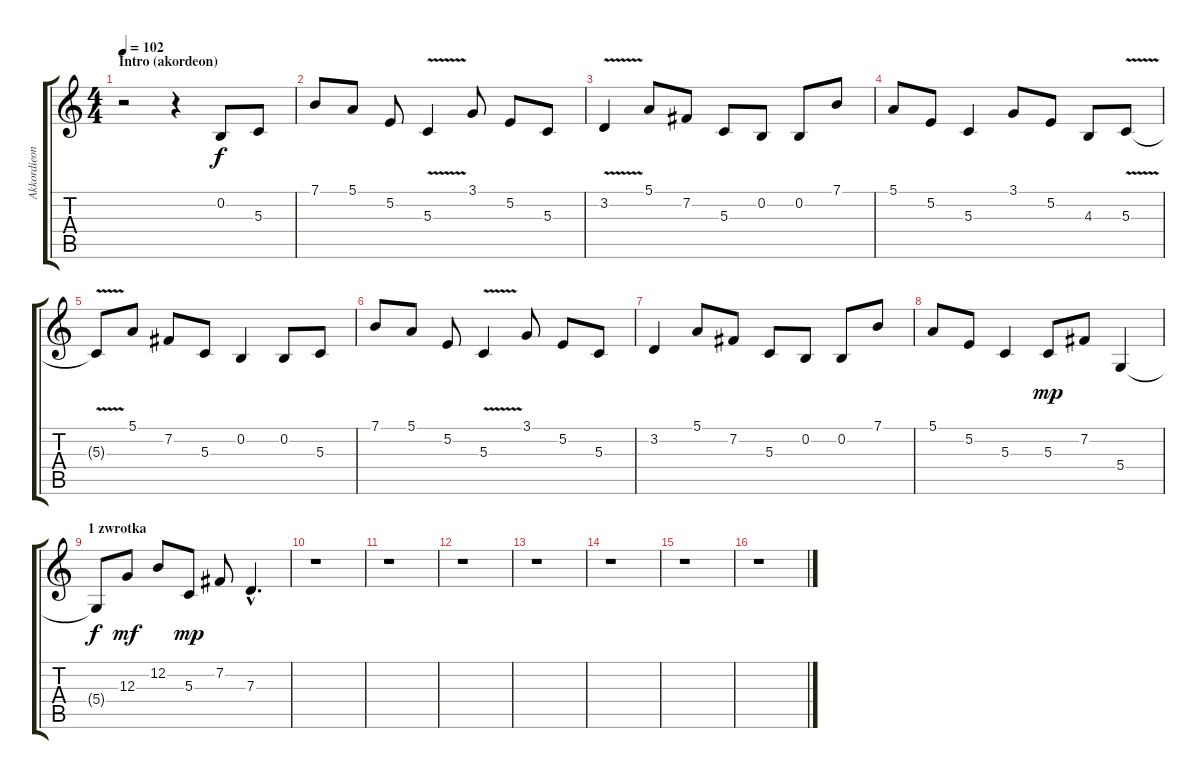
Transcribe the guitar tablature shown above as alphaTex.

\track ("Akkordieon" "Akkordieon") {instrument tangoaccordion}
\staff {score tabs}
\tuning (E4 B3 G3 D3 A2 E2) {hide}
\ts (4 4)
\section ("" "Intro (akordeon)")
\tempo 102
\clef g2
\ks c
r.2{dy f} r.4 0.2.8 5.3.8 |
7.1.8 5.1.8 5.2.8 5.3{v}.4 3.1.8 5.2.8 5.3.8 |
3.2{v}.4 5.1.8 7.2.8 5.3.8 0.2.8 0.2.8 7.1.8 |
5.1.8 5.2.8 5.3.4 3.1.8 5.2.8 4.3.8 5.3{v}.8 |
5.3{t}.8 5.1.8 7.2.8 5.3.8 0.2.4 0.2.8 5.3.8 |
7.1.8 5.1.8 5.2.8 5.3{v}.4 3.1.8 5.2.8 5.3.8 |
3.2.4 5.1.8 7.2.8 5.3.8 0.2.8 0.2.8 7.1.8 |
5.1.8 5.2.8 5.3.4 5.3.8{dy mp} 7.2.8 5.4.4 |
\section ("" "1 zwrotka")
5.4{t}.8{dy f} 12.3.8{dy mf} 12.2.8 5.3.8{dy mp} 7.2.8 7.3{hac}.4{d} |
r.1 |
r.1 |
r.1 |
r.1 |
r.1 |
r.1 |
r.1
